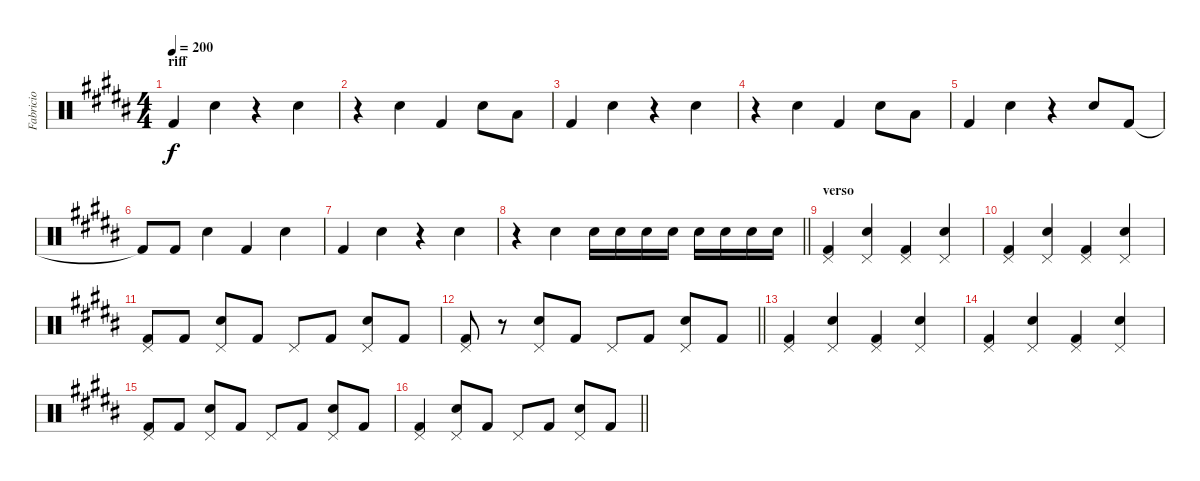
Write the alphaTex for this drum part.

\track ("Fabricio" "Fabricio") {instrument percussion}
\staff {score}
\articulation defaults
\ts (4 4)
\section ("" "riff")
\tempo 200
\clef neutral
\ks b "Kick (hit) 2".4{dy f} "Electric Snare (hit)".4
r.4 "Electric Snare (hit)".4 |
r.4 "Electric Snare (hit)".4 "Kick (hit) 2".4 "Electric Snare (hit)".8 "Low Tom (hit)".8 |
"Kick (hit) 2".4 "Electric Snare (hit)".4 r.4 "Electric Snare (hit)".4 |
r.4 "Electric Snare (hit)".4 "Kick (hit) 2".4 "Electric Snare (hit)".8 "Low Tom (hit)".8 |
"Kick (hit) 2".4 "Electric Snare (hit)".4 r.4 "Electric Snare (hit)".8 "Kick (hit) 2".8 |
"Kick (hit) 2"{t}.8 "Kick (hit) 2".8 "Electric Snare (hit)".4 "Kick (hit) 2".4 "Electric Snare (hit)".4 |
"Kick (hit) 2".4 "Electric Snare (hit)".4 r.4 "Electric Snare (hit)".4 |
\barLineRight lightlight
r.4 "Electric Snare (hit)".4 "Electric Snare (hit)".16 "Electric Snare (hit)".16 "Electric Snare (hit)".16 "Electric Snare (hit)".16 "Electric Snare (hit)".16 "Electric Snare (hit)".16 "Electric Snare (hit)".16 "Electric Snare (hit)".16 |
\section ("" "verso")
("Pedal Hi-Hat (hit)" "Kick (hit) 2").4 ("Pedal Hi-Hat (hit)" "Electric Snare (hit)").4 ("Pedal Hi-Hat (hit)" "Kick (hit) 2").4 ("Pedal Hi-Hat (hit)" "Electric Snare (hit)").4 |
("Pedal Hi-Hat (hit)" "Kick (hit) 2").4 ("Pedal Hi-Hat (hit)" "Electric Snare (hit)").4 ("Pedal Hi-Hat (hit)" "Kick (hit) 2").4 ("Pedal Hi-Hat (hit)" "Electric Snare (hit)").4 |
("Pedal Hi-Hat (hit)" "Kick (hit) 2").8 "Kick (hit) 2".8 ("Pedal Hi-Hat (hit)" "Electric Snare (hit)").8 "Kick (hit) 2".8 "Pedal Hi-Hat (hit)".8 "Kick (hit) 2".8 ("Pedal Hi-Hat (hit)" "Electric Snare (hit)").8 "Kick (hit) 2".8 |
\barLineRight lightlight
("Pedal Hi-Hat (hit)" "Kick (hit) 2").8 r.8 ("Pedal Hi-Hat (hit)" "Electric Snare (hit)").8 "Kick (hit) 2".8 "Pedal Hi-Hat (hit)".8 "Kick (hit) 2".8 ("Pedal Hi-Hat (hit)" "Electric Snare (hit)").8 "Kick (hit) 2".8 |
("Pedal Hi-Hat (hit)" "Kick (hit) 2").4 ("Pedal Hi-Hat (hit)" "Electric Snare (hit)").4 ("Pedal Hi-Hat (hit)" "Kick (hit) 2").4 ("Pedal Hi-Hat (hit)" "Electric Snare (hit)").4 |
("Pedal Hi-Hat (hit)" "Kick (hit) 2").4 ("Pedal Hi-Hat (hit)" "Electric Snare (hit)").4 ("Pedal Hi-Hat (hit)" "Kick (hit) 2").4 ("Pedal Hi-Hat (hit)" "Electric Snare (hit)").4 |
("Pedal Hi-Hat (hit)" "Kick (hit) 2").8 "Kick (hit) 2".8 ("Pedal Hi-Hat (hit)" "Electric Snare (hit)").8 "Kick (hit) 2".8 "Pedal Hi-Hat (hit)".8 "Kick (hit) 2".8 ("Pedal Hi-Hat (hit)" "Electric Snare (hit)").8 "Kick (hit) 2".8 |
\barLineRight lightlight
("Pedal Hi-Hat (hit)" "Kick (hit) 2").4 ("Pedal Hi-Hat (hit)" "Electric Snare (hit)").8 "Kick (hit) 2".8 "Pedal Hi-Hat (hit)".8 "Kick (hit) 2".8 ("Pedal Hi-Hat (hit)" "Electric Snare (hit)").8 "Kick (hit) 2".8
